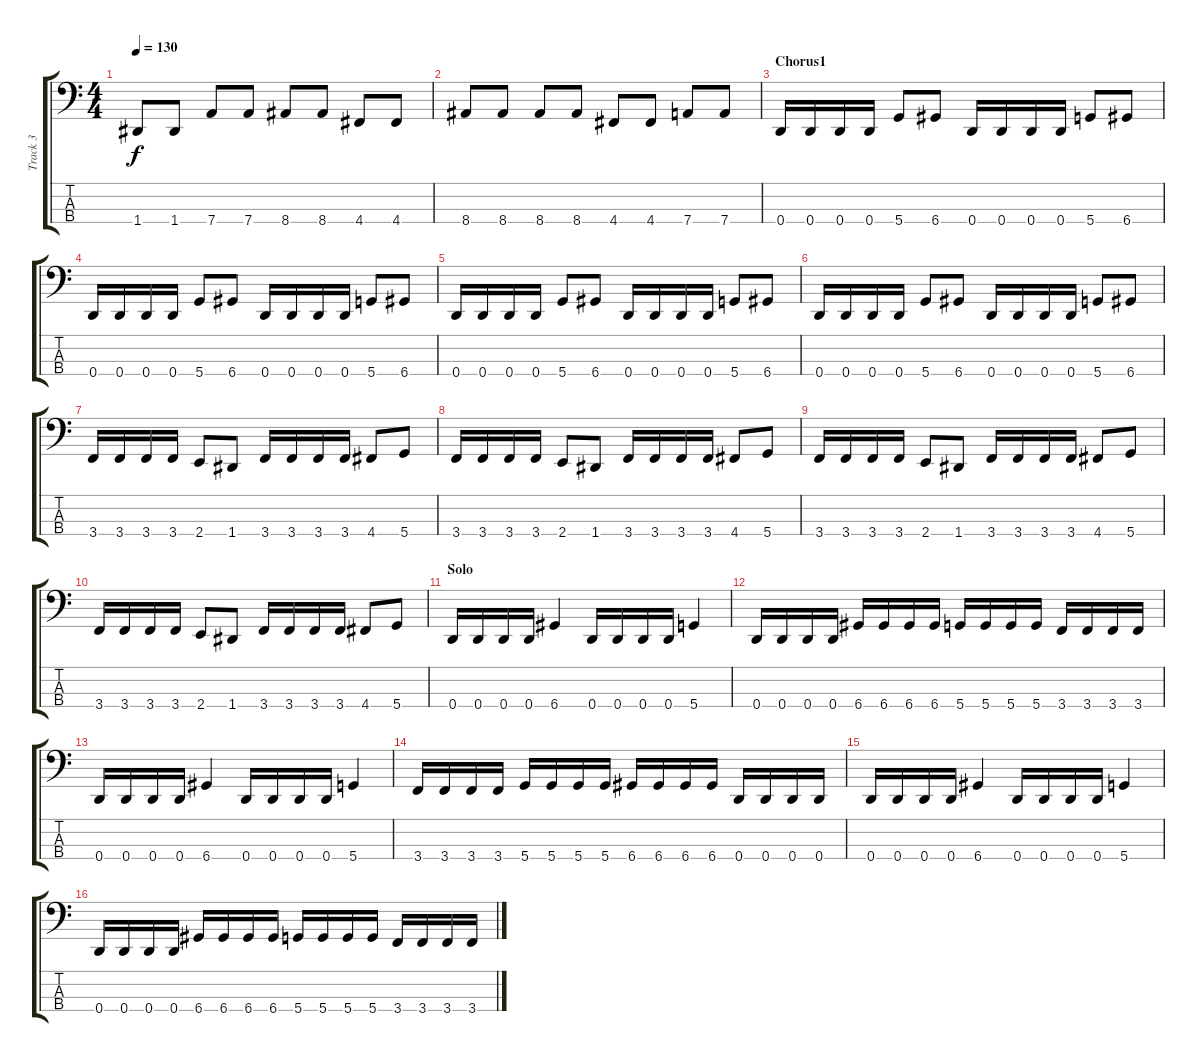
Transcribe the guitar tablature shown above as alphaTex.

\track ("Track 3" "Track 3") {instrument electricbasspick}
\staff {score tabs}
\tuning (F2 C2 G1 D1) {hide}
\ts (4 4)
\tempo 130
\clef f4
\ks c
1.4.8{dy f} 1.4.8 7.4.8 7.4.8 8.4.8 8.4.8 4.4.8 4.4.8 |
8.4.8 8.4.8 8.4.8 8.4.8 4.4.8 4.4.8 7.4.8 7.4.8 |
\section ("" "Chorus1")
0.4.16 0.4.16 0.4.16 0.4.16 5.4.8 6.4.8 0.4.16 0.4.16 0.4.16 0.4.16 5.4.8 6.4.8 |
0.4.16 0.4.16 0.4.16 0.4.16 5.4.8 6.4.8 0.4.16 0.4.16 0.4.16 0.4.16 5.4.8 6.4.8 |
0.4.16 0.4.16 0.4.16 0.4.16 5.4.8 6.4.8 0.4.16 0.4.16 0.4.16 0.4.16 5.4.8 6.4.8 |
0.4.16 0.4.16 0.4.16 0.4.16 5.4.8 6.4.8 0.4.16 0.4.16 0.4.16 0.4.16 5.4.8 6.4.8 |
3.4.16 3.4.16 3.4.16 3.4.16 2.4.8 1.4.8 3.4.16 3.4.16 3.4.16 3.4.16 4.4.8 5.4.8 |
3.4.16 3.4.16 3.4.16 3.4.16 2.4.8 1.4.8 3.4.16 3.4.16 3.4.16 3.4.16 4.4.8 5.4.8 |
3.4.16 3.4.16 3.4.16 3.4.16 2.4.8 1.4.8 3.4.16 3.4.16 3.4.16 3.4.16 4.4.8 5.4.8 |
3.4.16 3.4.16 3.4.16 3.4.16 2.4.8 1.4.8 3.4.16 3.4.16 3.4.16 3.4.16 4.4.8 5.4.8 |
\section ("" "Solo")
0.4.16 0.4.16 0.4.16 0.4.16 6.4.4 0.4.16 0.4.16 0.4.16 0.4.16 5.4.4 |
0.4.16 0.4.16 0.4.16 0.4.16 6.4.16 6.4.16 6.4.16 6.4.16 5.4.16 5.4.16 5.4.16 5.4.16 3.4.16 3.4.16 3.4.16 3.4.16 |
0.4.16 0.4.16 0.4.16 0.4.16 6.4.4 0.4.16 0.4.16 0.4.16 0.4.16 5.4.4 |
3.4.16 3.4.16 3.4.16 3.4.16 5.4.16 5.4.16 5.4.16 5.4.16 6.4.16 6.4.16 6.4.16 6.4.16 0.4.16 0.4.16 0.4.16 0.4.16 |
0.4.16 0.4.16 0.4.16 0.4.16 6.4.4 0.4.16 0.4.16 0.4.16 0.4.16 5.4.4 |
0.4.16 0.4.16 0.4.16 0.4.16 6.4.16 6.4.16 6.4.16 6.4.16 5.4.16 5.4.16 5.4.16 5.4.16 3.4.16 3.4.16 3.4.16 3.4.16
